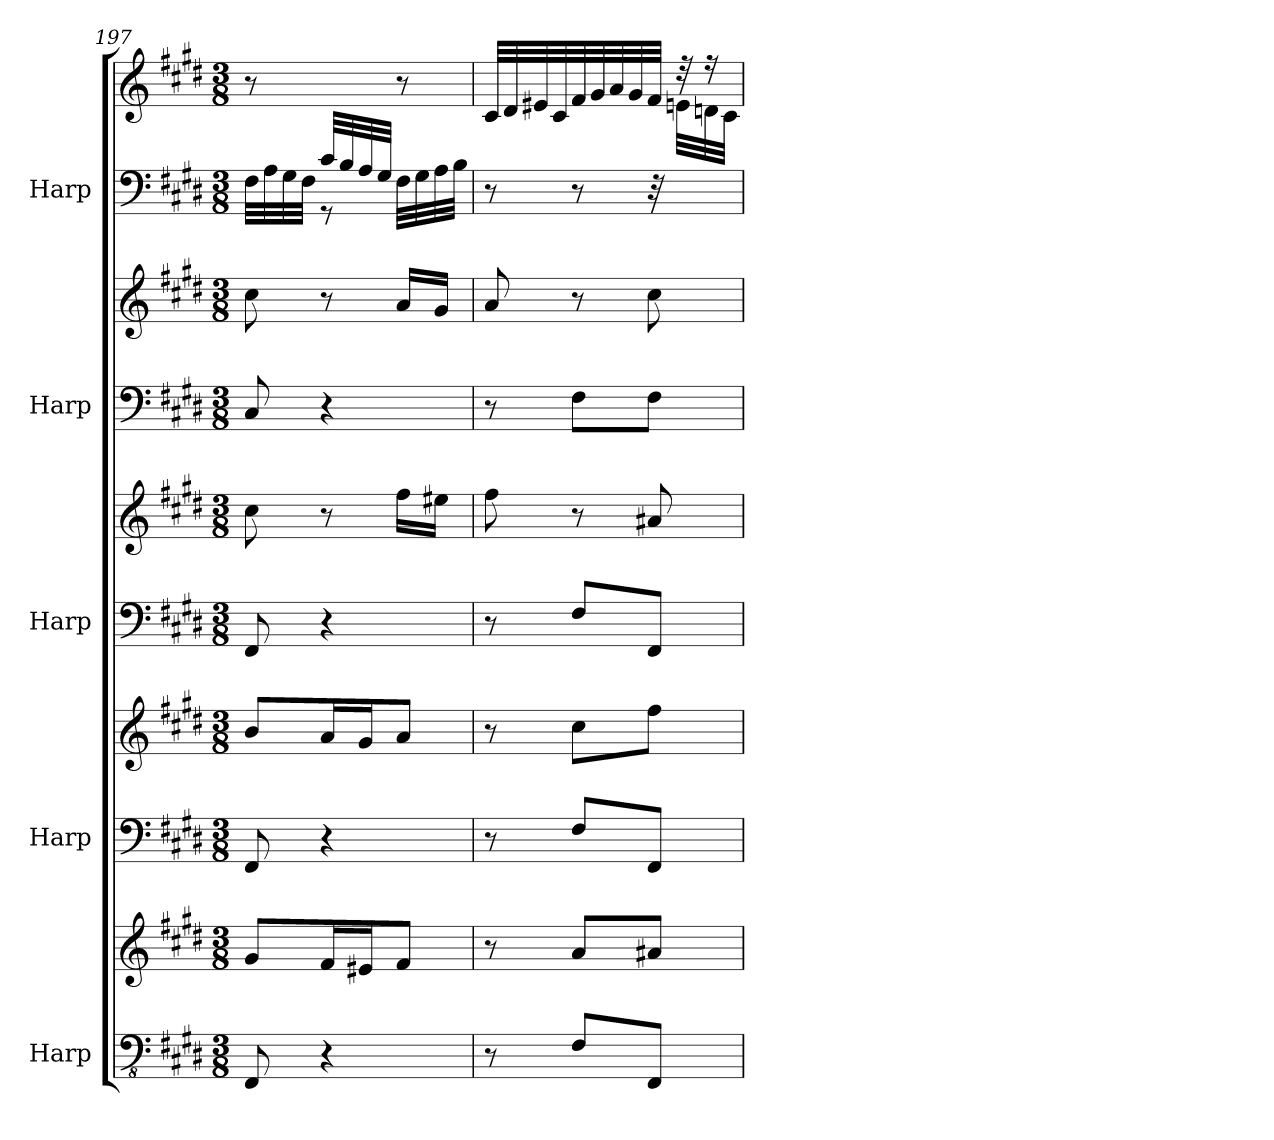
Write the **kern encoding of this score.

**kern	**kern	**kern	**kern	**kern	**kern	**kern	**kern	**kern	**kern
*part5	*part5	*part4	*part4	*part3	*part3	*part2	*part2	*part1	*part1
*staff10	*staff9	*staff8	*staff7	*staff6	*staff5	*staff4	*staff3	*staff2	*staff1
*I"Harp	*	*I"Harp	*	*I"Harp	*	*I"Harp	*	*I"Harp	*
*I'Hp	*	*I'Hp	*	*I'Hp	*	*I'Hp	*	*I'Hp	*
!!LO:PB:g=z
*clefFv4	*clefG2	*clefF4	*clefG2	*clefF4	*clefG2	*clefF4	*clefG2	*clefF4	*clefG2
*k[f#c#g#d#]	*k[f#c#g#d#]	*k[f#c#g#d#]	*k[f#c#g#d#]	*k[f#c#g#d#]	*k[f#c#g#d#]	*k[f#c#g#d#]	*k[f#c#g#d#]	*k[f#c#g#d#]	*k[f#c#g#d#]
*M3/8	*M3/8	*M3/8	*M3/8	*M3/8	*M3/8	*M3/8	*M3/8	*M3/8	*M3/8
=197	=197	=197	=197	=197	=197	=197	=197	=197	=197
*	*	*	*	*	*	*	*	*^	*
8FFF#/	8g#/L	8FF#/	8b/L	8FF#/	8cc#\	8C#/	8cc#\	8ryy	32F#\LLL	8r
.	.	.	.	.	.	.	.	.	32A\	.
.	.	.	.	.	.	.	.	.	32G#\	.
.	.	.	.	.	.	.	.	.	32F#\JJJ	.
4r	16f#/L	4r	16a/L	4r	8r	4r	8r	32c#/LLL	8rGG	8ryy
.	.	.	.	.	.	.	.	32B/	.	.
.	16e#X/J	.	16g#/J	.	.	.	.	32A/	.	.
.	.	.	.	.	.	.	.	32G#/JJJ	.	.
.	8f#/J	.	8a/J	.	16ff#\LL	.	16a/LL	8ryy	32F#\LLL	8r
.	.	.	.	.	.	.	.	.	32G#\	.
.	.	.	.	.	16ee#X\JJ	.	16g#/JJ	.	32A\	.
.	.	.	.	.	.	.	.	.	32B\JJJ	.
*	*	*	*	*	*	*	*	*v	*v	*
=198	=198	=198	=198	=198	=198	=198	=198	=198	=198
*	*	*	*	*	*	*	*	*	*^
8r	8r	8r	8r	8r	8ff#\	8r	8a/	8r	32c#/LLL	32ryy
*	*	*	*	*	*	*	*	*	*v	*v
.	.	.	.	.	.	.	.	.	32d#/
.	.	.	.	.	.	.	.	.	32e#X/
.	.	.	.	.	.	.	.	.	32c#/
8FF#/L	8a/L	8F#/L	8cc#\L	8F#/L	8r	8F#\L	8r	8r	32f#/
.	.	.	.	.	.	.	.	.	32g#/
.	.	.	.	.	.	.	.	.	32a/
.	.	.	.	.	.	.	.	.	32g#/
8FFF#/J	8a#X/J	8FF#/J	8ff#\J	8FF#/J	8a#X/	8F#\J	8cc#\	32r	32f#/JJJ
*	*	*	*	*	*	*	*	*	*^
.	.	.	.	.	.	.	.	16.ryy	32rdd	32e\LLL
.	.	.	.	.	.	.	.	.	16rff	32dn\
.	.	.	.	.	.	.	.	.	.	32c#\JJJ
*	*	*	*	*	*	*	*	*	*v	*v
=	=	=	=	=	=	=	=	=	=
*-	*-	*-	*-	*-	*-	*-	*-	*-	*-
